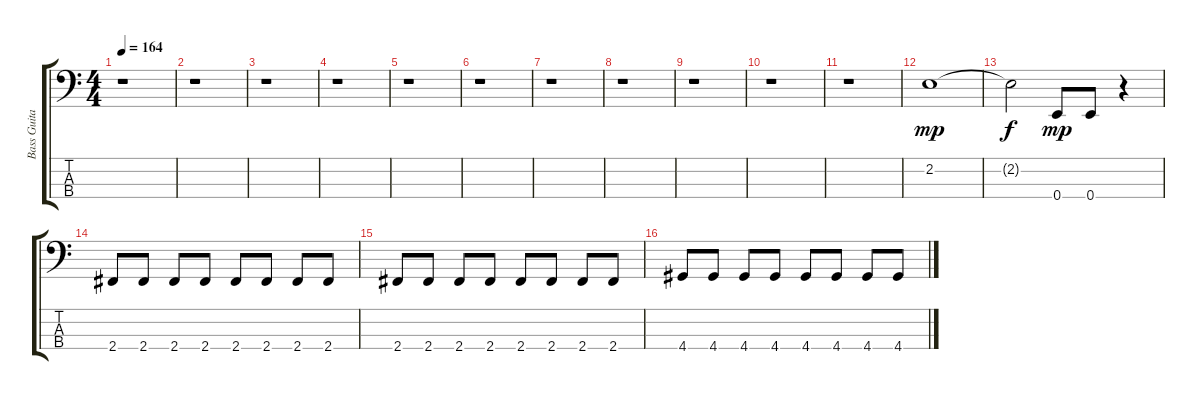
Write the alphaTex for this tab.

\track ("Bass Guitar" "Bass Guita") {instrument electricbasspick}
\staff {score tabs}
\tuning (G2 D2 A1 E1) {hide}
\ts (4 4)
\tempo 164
\clef f4
\ks c
r.1{dy mp} |
r.1 |
r.1 |
r.1 |
r.1 |
r.1 |
r.1 |
r.1 |
r.1 |
r.1 |
r.1 |
2.2.1 |
2.2{t}.2{dy f} 0.4.8{dy mp} 0.4.8 r.4 |
2.4.8 2.4.8 2.4.8 2.4.8 2.4.8 2.4.8 2.4.8 2.4.8 |
2.4.8 2.4.8 2.4.8 2.4.8 2.4.8 2.4.8 2.4.8 2.4.8 |
4.4.8 4.4.8 4.4.8 4.4.8 4.4.8 4.4.8 4.4.8 4.4.8
